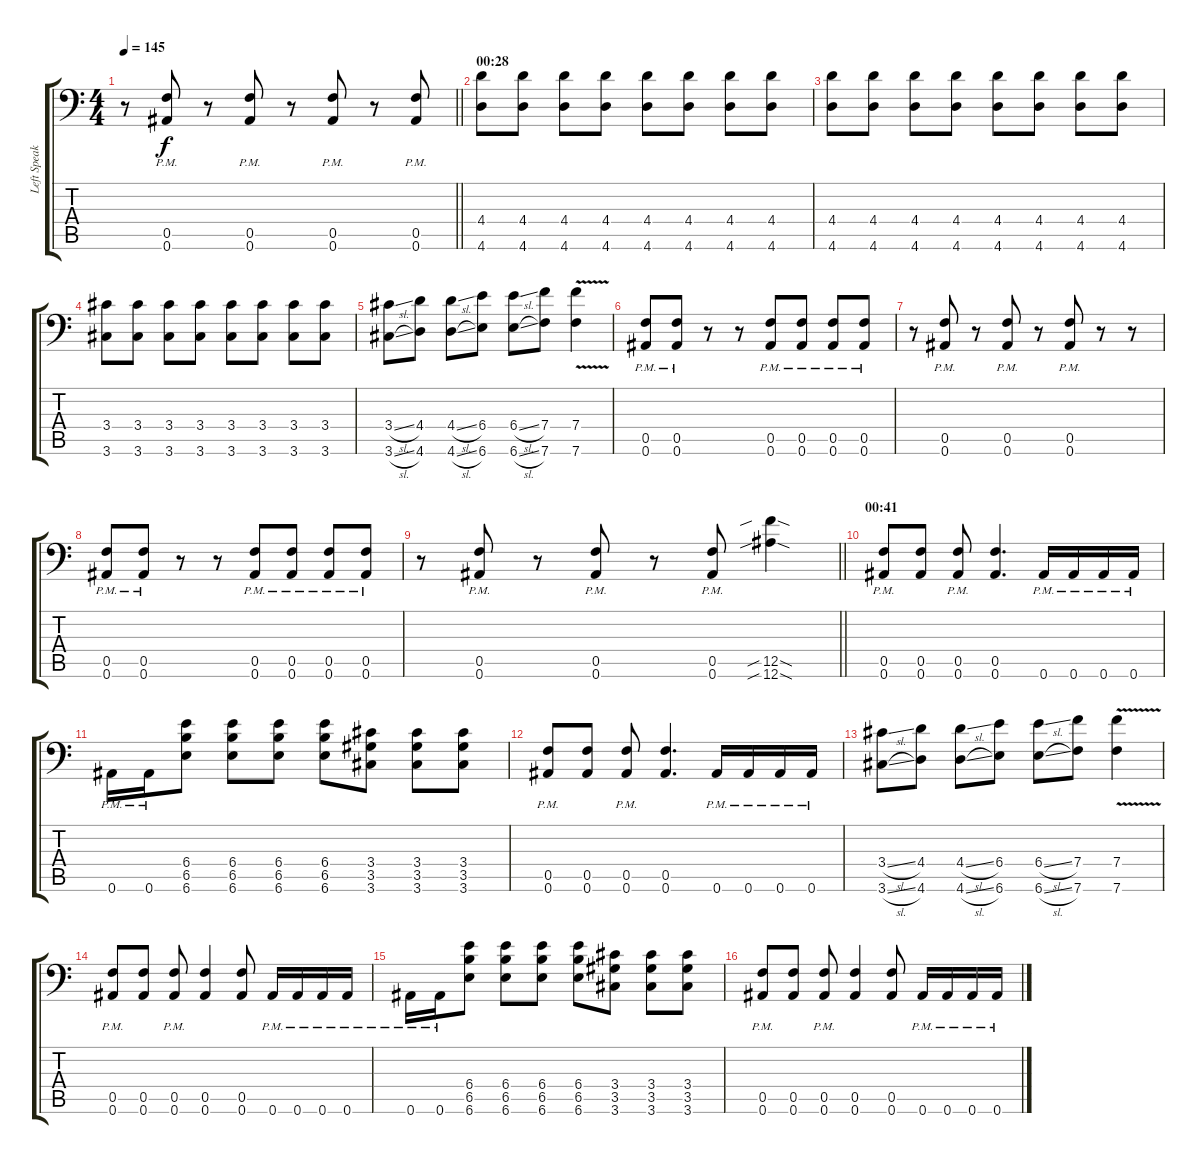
\track ("Left Speaker" "Left Speak") {instrument overdrivenguitar}
\staff {score tabs}
\tuning (C4 G3 Eb3 Bb2 F2 Bb1) {hide}
\ts (4 4)
\tempo 145
\clef f4
\barLineRight lightlight
\ks c
r.8{dy f} (0.5{pm} 0.6{pm}).8 r.8 (0.5{pm} 0.6{pm}).8 r.8 (0.5{pm} 0.6{pm}).8 r.8 (0.5{pm} 0.6{pm}).8 |
\section ("" "00:28")
(4.4 4.6).8 (4.4 4.6).8 (4.4 4.6).8 (4.4 4.6).8 (4.4 4.6).8 (4.4 4.6).8 (4.4 4.6).8 (4.4 4.6).8 |
(4.4 4.6).8 (4.4 4.6).8 (4.4 4.6).8 (4.4 4.6).8 (4.4 4.6).8 (4.4 4.6).8 (4.4 4.6).8 (4.4 4.6).8 |
(3.4 3.6).8 (3.4 3.6).8 (3.4 3.6).8 (3.4 3.6).8 (3.4 3.6).8 (3.4 3.6).8 (3.4 3.6).8 (3.4 3.6).8 |
(3.4{sl} 3.6{sl}).8 (4.4 4.6).8 (4.4{sl} 4.6{sl}).8 (6.4 6.6).8 (6.4{sl} 6.6{sl}).8 (7.4 7.6).8 (7.4{v} 7.6{v}).4 |
(0.5{pm} 0.6{pm}).8 (0.5{pm} 0.6{pm}).8 r.8 r.8 (0.5{pm} 0.6{pm}).8 (0.5{pm} 0.6{pm}).8 (0.5{pm} 0.6{pm}).8 (0.5{pm} 0.6{pm}).8 |
r.8 (0.5{pm} 0.6{pm}).8 r.8 (0.5{pm} 0.6{pm}).8 r.8 (0.5{pm} 0.6{pm}).8 r.8 r.8 |
(0.5{pm} 0.6{pm}).8 (0.5{pm} 0.6{pm}).8 r.8 r.8 (0.5{pm} 0.6{pm}).8 (0.5{pm} 0.6{pm}).8 (0.5{pm} 0.6{pm}).8 (0.5{pm} 0.6{pm}).8 |
\barLineRight lightlight
r.8 (0.5{pm} 0.6{pm}).8 r.8 (0.5{pm} 0.6{pm}).8 r.8 (0.5{pm} 0.6{pm}).8 (12.5{sib sod} 12.6{sib sod}).4 |
\section ("" "00:41")
(0.5{pm} 0.6{pm}).8 (0.5 0.6).8 (0.5{pm} 0.6{pm}).8 (0.5 0.6).4{d} 0.6{pm}.16 0.6{pm}.16 0.6{pm}.16 0.6{pm}.16 |
0.6{pm}.16 0.6{pm}.16 (6.4 6.5 6.6).8 (6.4 6.5 6.6).8 (6.4 6.5 6.6).8 (6.4 6.5 6.6).8 (3.4 3.5 3.6).8 (3.4 3.5 3.6).8 (3.4 3.5 3.6).8 |
(0.5{pm} 0.6{pm}).8 (0.5 0.6).8 (0.5{pm} 0.6{pm}).8 (0.5 0.6).4{d} 0.6{pm}.16 0.6{pm}.16 0.6{pm}.16 0.6{pm}.16 |
(3.4{sl} 3.6{sl}).8 (4.4 4.6).8 (4.4{sl} 4.6{sl}).8 (6.4 6.6).8 (6.4{sl} 6.6{sl}).8 (7.4 7.6).8 (7.4{v} 7.6{v}).4 |
(0.5{pm} 0.6{pm}).8 (0.5 0.6).8 (0.5{pm} 0.6{pm}).8 (0.5 0.6).4 (0.5 0.6).8 0.6{pm}.16 0.6{pm}.16 0.6{pm}.16 0.6{pm}.16 |
0.6{pm}.16 0.6{pm}.16 (6.4 6.5 6.6).8 (6.4 6.5 6.6).8 (6.4 6.5 6.6).8 (6.4 6.5 6.6).8 (3.4 3.5 3.6).8 (3.4 3.5 3.6).8 (3.4 3.5 3.6).8 |
(0.5{pm} 0.6{pm}).8 (0.5 0.6).8 (0.5{pm} 0.6{pm}).8 (0.5 0.6).4 (0.5 0.6).8 0.6{pm}.16 0.6{pm}.16 0.6{pm}.16 0.6{pm}.16
